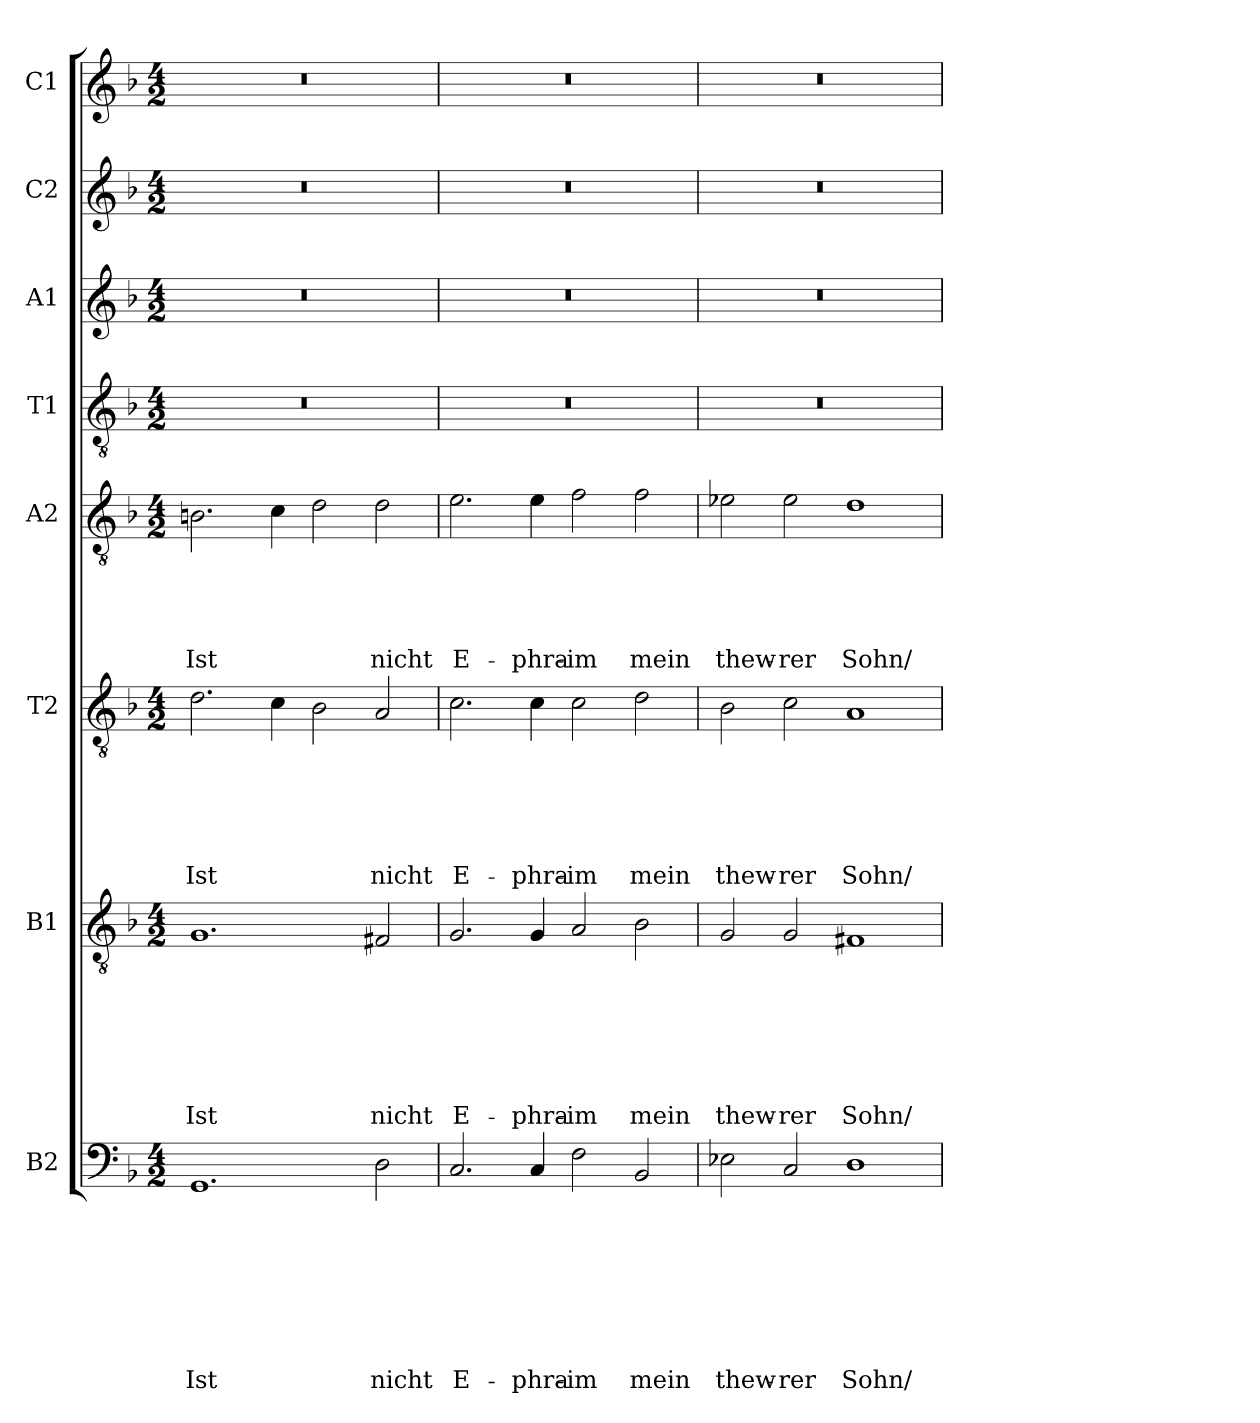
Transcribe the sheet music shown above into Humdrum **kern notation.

**kern	**text	**text	**text	**text	**text	**text	**text	**text	**kern	**text	**text	**text	**text	**text	**text	**text	**kern	**text	**text	**text	**text	**text	**text	**kern	**text	**text	**text	**text	**text	**kern	**kern	**kern	**kern
*part8	*part8	*part8	*part8	*part8	*part8	*part8	*part8	*part8	*part7	*part7	*part7	*part7	*part7	*part7	*part7	*part7	*part6	*part6	*part6	*part6	*part6	*part6	*part6	*part5	*part5	*part5	*part5	*part5	*part5	*part4	*part3	*part2	*part1
*staff8	*staff8	*staff8	*staff8	*staff8	*staff8	*staff8	*staff8	*staff8	*staff7	*staff7	*staff7	*staff7	*staff7	*staff7	*staff7	*staff7	*staff6	*staff6	*staff6	*staff6	*staff6	*staff6	*staff6	*staff5	*staff5	*staff5	*staff5	*staff5	*staff5	*staff4	*staff3	*staff2	*staff1
*I"B2	*	*	*	*	*	*	*	*	*I"B1	*	*	*	*	*	*	*	*I"T2	*	*	*	*	*	*	*I"A2	*	*	*	*	*	*I"T1	*I"A1	*I"C2	*I"C1
*clefF4	*	*	*	*	*	*	*	*	*clefGv2	*	*	*	*	*	*	*	*clefGv2	*	*	*	*	*	*	*clefGv2	*	*	*	*	*	*clefGv2	*clefG2	*clefG2	*clefG2
*k[b-]	*	*	*	*	*	*	*	*	*k[b-]	*	*	*	*	*	*	*	*k[b-]	*	*	*	*	*	*	*k[b-]	*	*	*	*	*	*k[b-]	*k[b-]	*k[b-]	*k[b-]
*d:	*	*	*	*	*	*	*	*	*d:	*	*	*	*	*	*	*	*d:	*	*	*	*	*	*	*d:	*	*	*	*	*	*d:	*d:	*d:	*d:
*M4/2	*	*	*	*	*	*	*	*	*M4/2	*	*	*	*	*	*	*	*M4/2	*	*	*	*	*	*	*M4/2	*	*	*	*	*	*M4/2	*M4/2	*M4/2	*M4/2
=1	=1	=1	=1	=1	=1	=1	=1	=1	=1	=1	=1	=1	=1	=1	=1	=1	=1	=1	=1	=1	=1	=1	=1	=1	=1	=1	=1	=1	=1	=1	=1	=1	=1
1.GG	.	.	.	.	.	.	.	Ist	1.G	.	.	.	.	.	.	Ist	2.d\	.	.	.	.	.	Ist	2.Bn\	.	.	.	.	Ist	0r	0r	0r	0r
.	.	.	.	.	.	.	.	.	.	.	.	.	.	.	.	.	4c\	.	.	.	.	.	.	4c\	.	.	.	.	.	.	.	.	.
.	.	.	.	.	.	.	.	.	.	.	.	.	.	.	.	.	2B-\	.	.	.	.	.	.	2d\	.	.	.	.	.	.	.	.	.
2D\	.	.	.	.	.	.	.	nicht	2F#X/	.	.	.	.	.	.	nicht	2A/	.	.	.	.	.	nicht	2d\	.	.	.	.	nicht	.	.	.	.
=2	=2	=2	=2	=2	=2	=2	=2	=2	=2	=2	=2	=2	=2	=2	=2	=2	=2	=2	=2	=2	=2	=2	=2	=2	=2	=2	=2	=2	=2	=2	=2	=2	=2
2.C/	.	.	.	.	.	.	.	E-	2.G/	.	.	.	.	.	.	E-	2.c\	.	.	.	.	.	E-	2.e\	.	.	.	.	E-	0r	0r	0r	0r
4C/	.	.	.	.	.	.	.	-phra-	4G/	.	.	.	.	.	.	-phra-	4c\	.	.	.	.	.	-phra-	4e\	.	.	.	.	-phra-	.	.	.	.
2F\	.	.	.	.	.	.	.	-im	2A/	.	.	.	.	.	.	-im	2c\	.	.	.	.	.	-im	2f\	.	.	.	.	-im	.	.	.	.
2BB-/	.	.	.	.	.	.	.	mein	2B-\	.	.	.	.	.	.	mein	2d\	.	.	.	.	.	mein	2f\	.	.	.	.	mein	.	.	.	.
=3	=3	=3	=3	=3	=3	=3	=3	=3	=3	=3	=3	=3	=3	=3	=3	=3	=3	=3	=3	=3	=3	=3	=3	=3	=3	=3	=3	=3	=3	=3	=3	=3	=3
2E-X\	.	.	.	.	.	.	.	thew-	2G/	.	.	.	.	.	.	thew-	2B-\	.	.	.	.	.	thew-	2e-X\	.	.	.	.	thew-	0r	0r	0r	0r
2C/	.	.	.	.	.	.	.	-rer	2G/	.	.	.	.	.	.	-rer	2c\	.	.	.	.	.	-rer	2e-\	.	.	.	.	-rer	.	.	.	.
1D	.	.	.	.	.	.	.	Sohn/	1F#X	.	.	.	.	.	.	Sohn/	1A	.	.	.	.	.	Sohn/	1d	.	.	.	.	Sohn/	.	.	.	.
=	=	=	=	=	=	=	=	=	=	=	=	=	=	=	=	=	=	=	=	=	=	=	=	=	=	=	=	=	=	=	=	=	=
*-	*-	*-	*-	*-	*-	*-	*-	*-	*-	*-	*-	*-	*-	*-	*-	*-	*-	*-	*-	*-	*-	*-	*-	*-	*-	*-	*-	*-	*-	*-	*-	*-	*-
